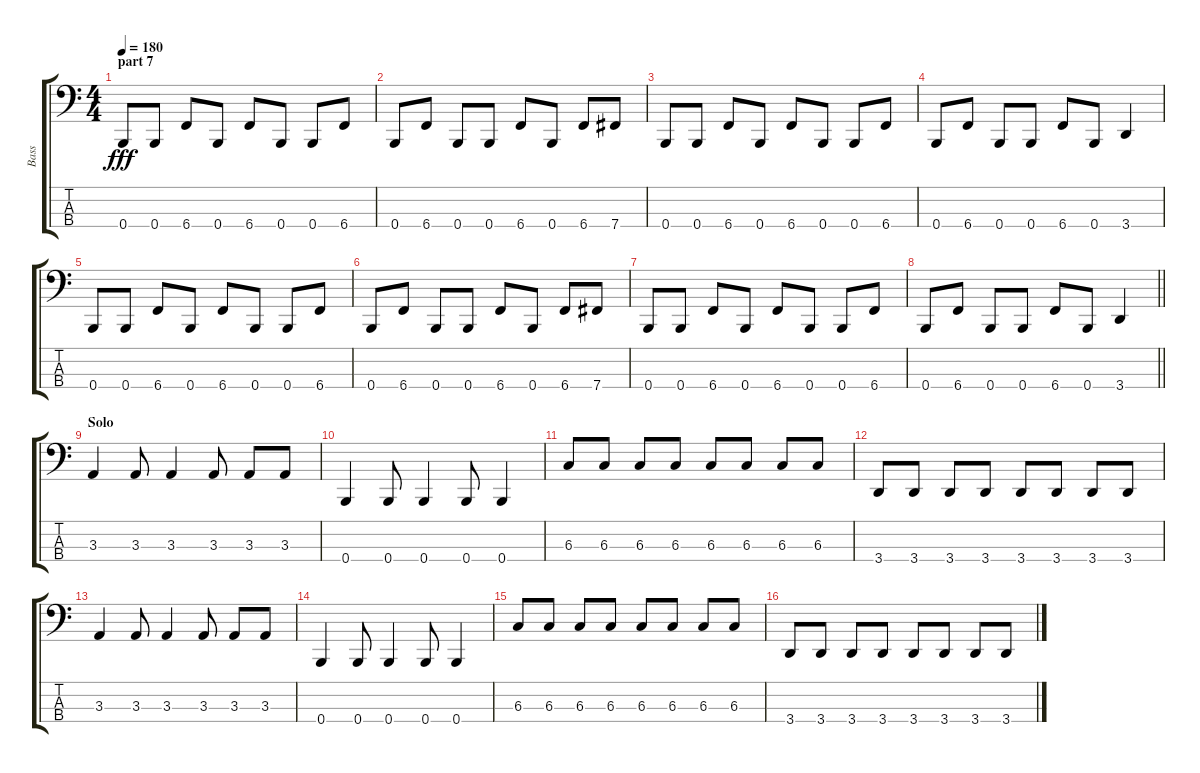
\track ("Bass" "Bass") {instrument electricbasspick}
\staff {score tabs}
\tuning (E2 B1 Gb1 B0) {hide}
\ts (4 4)
\section ("" "part 7")
\tempo 180
\clef f4
\ks c
0.4.8{dy fff} 0.4.8 6.4.8 0.4.8 6.4.8 0.4.8 0.4.8 6.4.8 |
0.4.8 6.4.8 0.4.8 0.4.8 6.4.8 0.4.8 6.4.8 7.4.8 |
0.4.8 0.4.8 6.4.8 0.4.8 6.4.8 0.4.8 0.4.8 6.4.8 |
0.4.8 6.4.8 0.4.8 0.4.8 6.4.8 0.4.8 3.4.4 |
0.4.8 0.4.8 6.4.8 0.4.8 6.4.8 0.4.8 0.4.8 6.4.8 |
0.4.8 6.4.8 0.4.8 0.4.8 6.4.8 0.4.8 6.4.8 7.4.8 |
0.4.8 0.4.8 6.4.8 0.4.8 6.4.8 0.4.8 0.4.8 6.4.8 |
\barLineRight lightlight
0.4.8 6.4.8 0.4.8 0.4.8 6.4.8 0.4.8 3.4.4 |
\section ("" "Solo")
3.3.4 3.3.8 3.3.4 3.3.8 3.3.8 3.3.8 |
0.4.4 0.4.8 0.4.4 0.4.8 0.4.4 |
6.3.8 6.3.8 6.3.8 6.3.8 6.3.8 6.3.8 6.3.8 6.3.8 |
3.4.8 3.4.8 3.4.8 3.4.8 3.4.8 3.4.8 3.4.8 3.4.8 |
3.3.4 3.3.8 3.3.4 3.3.8 3.3.8 3.3.8 |
0.4.4 0.4.8 0.4.4 0.4.8 0.4.4 |
6.3.8 6.3.8 6.3.8 6.3.8 6.3.8 6.3.8 6.3.8 6.3.8 |
3.4.8 3.4.8 3.4.8 3.4.8 3.4.8 3.4.8 3.4.8 3.4.8
